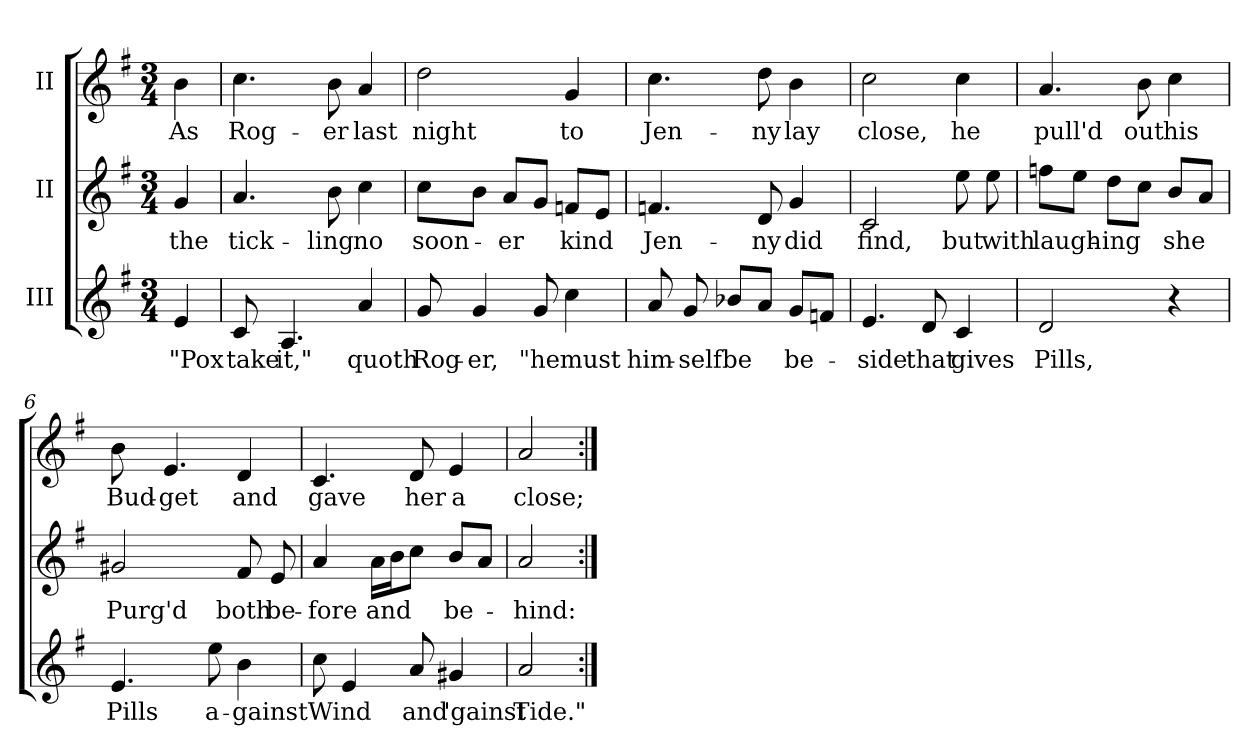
**kern	**text	**kern	**text	**kern	**text
*part3	*part3	*part2	*part2	*part1	*part1
*staff3	*staff3	*staff2	*staff2	*staff1	*staff1
*I"III	*	*I"II	*	*I"II	*
*clefG2	*	*clefG2	*	*clefG2	*
*k[f#]	*	*k[f#]	*	*k[f#]	*
*M3/4	*	*M3/4	*	*M3/4	*
*MM80	*	*MM80	*	*MM80	*
=	=	=	=	=	=
!	!LO:LY:b	!	!LO:LY:b	!	!LO:LY:b
4e/	"Pox	4g/	the	4b\	As
=1	=1	=1	=1	=1	=1
!	!LO:LY:b	!	!LO:LY:b	!	!LO:LY:b
8c/	take	4.a/	tick-	4.cc\	Rog-
!	!LO:LY:b	!	!	!	!
4.A/	it,"	.	.	.	.
!	!	!	!LO:LY:b	!	!LO:LY:b
.	.	8b\	-ling	8b\	-er
!	!LO:LY:b	!	!LO:LY:b	!	!LO:LY:b
4a/	quoth	4cc\	no	4a/	last
=2	=2	=2	=2	=2	=2
!	!LO:LY:b	!	!LO:LY:b	!	!LO:LY:b
8g/	Rog-	8cc\L	soon-	2dd\	night
!	!LO:LY:b	!	!	!	!
4g/	-er,	8b\J	.	.	.
!	!	!	!LO:LY:b	!	!
.	.	8a/L	-er	.	.
!	!LO:LY:b	!	!	!	!
8g/	"he	8g/J	.	.	.
!	!LO:LY:b	!	!LO:LY:b	!	!LO:LY:b
4cc\	must	8fn/L	kind	4g/	to
.	.	8e/J	.	.	.
=3	=3	=3	=3	=3	=3
!	!LO:LY:b	!	!LO:LY:b	!	!LO:LY:b
8a/	him-	4.fn/	Jen-	4.cc\	Jen-
!	!LO:LY:b	!	!	!	!
8g/	-self	.	.	.	.
!	!LO:LY:b	!	!	!	!
8b-X/L	be	.	.	.	.
!	!	!	!LO:LY:b	!	!LO:LY:b
8a/J	.	8d/	-ny	8dd\	-ny
!	!LO:LY:b	!	!LO:LY:b	!	!LO:LY:b
8g/L	be-	4g/	did	4b\	lay
8fn/J	.	.	.	.	.
=4	=4	=4	=4	=4	=4
!	!LO:LY:b	!	!LO:LY:b	!	!LO:LY:b
4.e/	-side	2c/	find,	2cc\	close,
!	!LO:LY:b	!	!	!	!
8d/	that	.	.	.	.
!	!LO:LY:b	!	!LO:LY:b	!	!LO:LY:b
4c/	gives	8ee\	but	4cc\	he
!	!	!	!LO:LY:b	!	!
.	.	8ee\	with	.	.
!!LO:LB:g=z
=5	=5	=5	=5	=5	=5
!	!LO:LY:b	!	!LO:LY:b	!	!LO:LY:b
2d/	Pills,	8ffn\L	laugh-	4.a/	pull'd
.	.	8ee\J	.	.	.
!	!	!	!LO:LY:b	!	!
.	.	8dd\L	-ing	.	.
!	!	!	!	!	!LO:LY:b
.	.	8cc\J	.	8b\	out
!	!	!	!LO:LY:b	!	!LO:LY:b
4r	.	8b/L	she	4cc\	his
.	.	8a/J	.	.	.
=6	=6	=6	=6	=6	=6
!	!LO:LY:b	!	!LO:LY:b	!	!LO:LY:b
4.e/	Pills	2g#X/	Purg'd	8b\	Bud-
!	!	!	!	!	!LO:LY:b
.	.	.	.	4.e/	-get
!	!LO:LY:b	!	!	!	!
8ee\	a-	.	.	.	.
!	!LO:LY:b	!	!LO:LY:b	!	!LO:LY:b
4b\	-gainst	8f#/	both	4d/	and
!	!	!	!LO:LY:b	!	!
.	.	8e/	be-	.	.
=7	=7	=7	=7	=7	=7
!	!LO:LY:b	!	!LO:LY:b	!	!LO:LY:b
8cc\	Wind	4a/	-fore	4.c/	gave
4e/	.	.	.	.	.
!	!	!	!LO:LY:b	!	!
.	.	16a\LL	and	.	.
.	.	16b\J	.	.	.
!	!LO:LY:b	!	!	!	!LO:LY:b
8a/	and	8cc\J	.	8d/	her
!	!LO:LY:b	!	!LO:LY:b	!	!LO:LY:b
4g#X/	'gainst	8b/L	be-	4e/	a
.	.	8a/J	.	.	.
=8	=8	=8	=8	=8	=8
!	!LO:LY:b	!	!LO:LY:b	!	!LO:LY:b
2a/	Tide."	2a/	-hind:	2a/	close;
=:|!	=:|!	=:|!	=:|!	=:|!	=:|!
*-	*-	*-	*-	*-	*-
